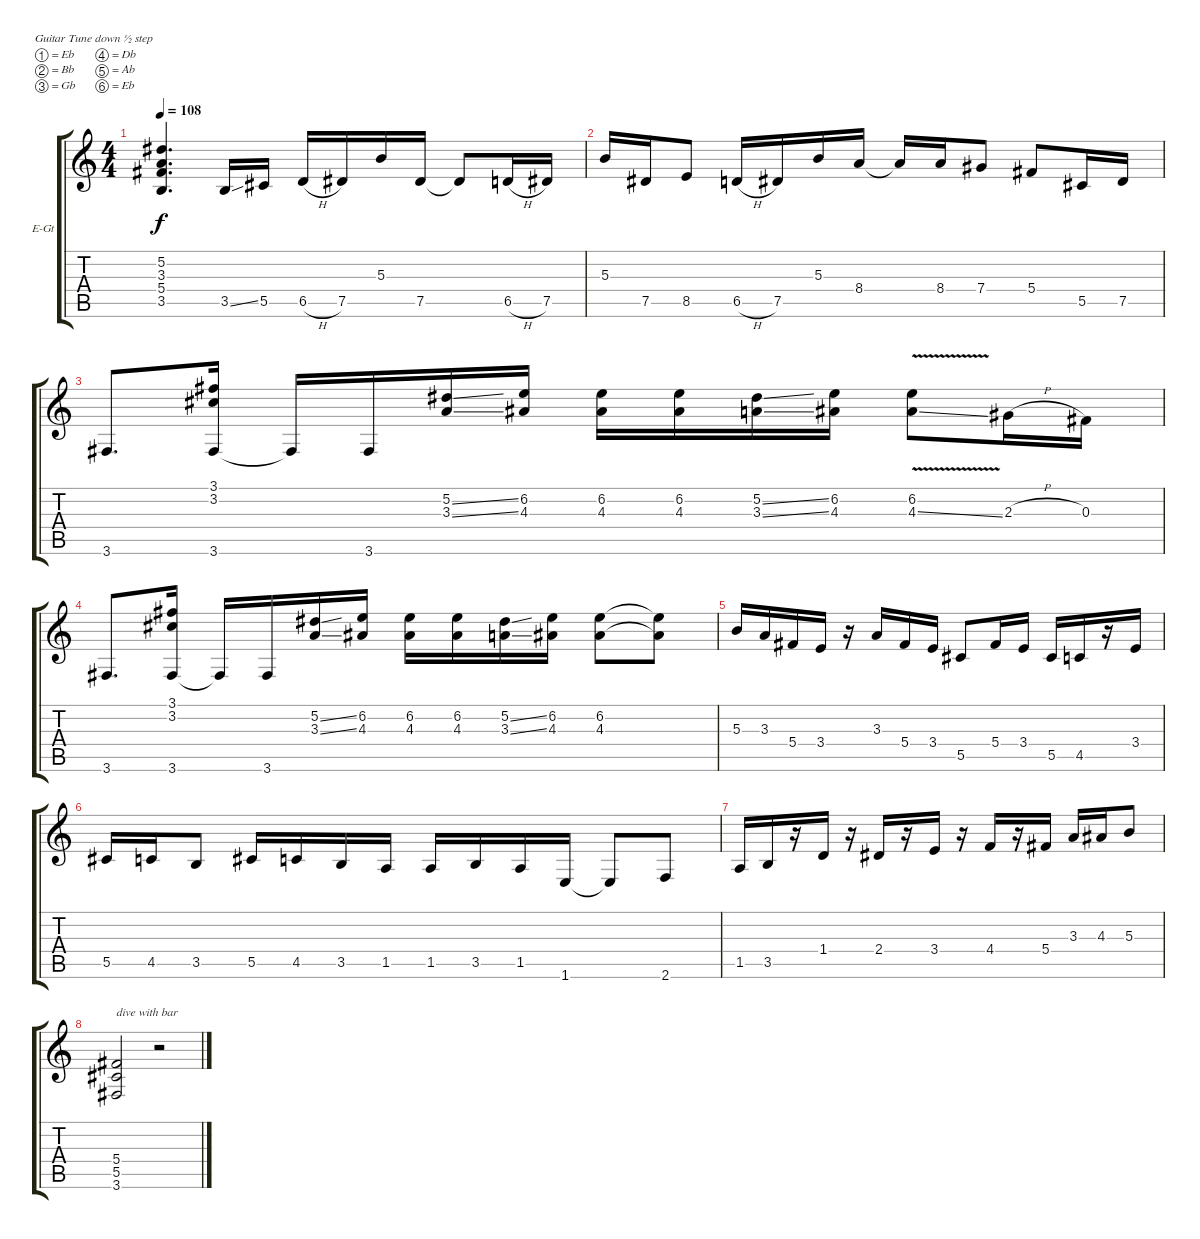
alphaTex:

\bracketExtendMode groupsimilarinstruments
\firstSystemTrackNameOrientation horizontal
\otherSystemsTrackNameOrientation horizontal
\track ("Gtr. 1 - Nuno" "E-Gt") {instrument distortionguitar}
\staff {score tabs}
\tuning (Eb4 Bb3 Gb3 Db3 Ab2 Eb2)
\ts (4 4)
\tempo 108
\clef g2
\ks c
(5.2 3.3 5.4 3.5).4{d dy f} 3.5{ss}.16 5.5.16 6.5{h}.16 7.5.16 5.3.16 7.5.16 7.5{t}.8 6.5{h}.16 7.5.16 |
5.3.16 7.5.16 8.5.8 6.5{h}.16 7.5.16 5.3.16 8.4.16 8.4{t}.16 8.4.16 7.4.8 5.4.8 5.5.16 7.5.16 |
3.6.8{d} (3.1 3.2 3.6).16 3.6{t}.16 3.6.16 (5.2{ss} 3.3{ss}).16 (6.2 4.3).16 (6.2 4.3).16 (6.2 4.3).16 (5.2{ss} 3.3{ss}).16 (6.2 4.3).16 (6.2{v} 4.3{v ss}).8 2.3{h}.16 0.3.16 |
3.6.8{d} (3.1 3.2 3.6).16 3.6{t}.16 3.6.16 (5.2{ss} 3.3{ss}).16 (6.2 4.3).16 (6.2 4.3).16 (6.2 4.3).16 (5.2{ss} 3.3{ss}).16 (6.2 4.3).16 (6.2 4.3).8 (6.2{t} 4.3{t}).8 |
5.3.16 3.3.16 5.4.16 3.4.16 r.16 3.3.16 5.4.16 3.4.16 5.5.8 5.4.16 3.4.16 5.5.16 4.5.16 r.16 3.4.16 |
5.5.16 4.5.16 3.5.8 5.5.16 4.5.16 3.5.16 1.5.16 1.5.16 3.5.16 1.5.16 1.6.16 1.6{t}.8 2.6.8 |
1.5.16 3.5.16 r.16 1.4.16 r.16 2.4.16 r.16 3.4.16 r.16 4.4.16 r.16 5.4.16 3.3.16 4.3.16 5.3.8 |
(5.4 5.5 3.6).2{txt "dive with bar"} r.2
